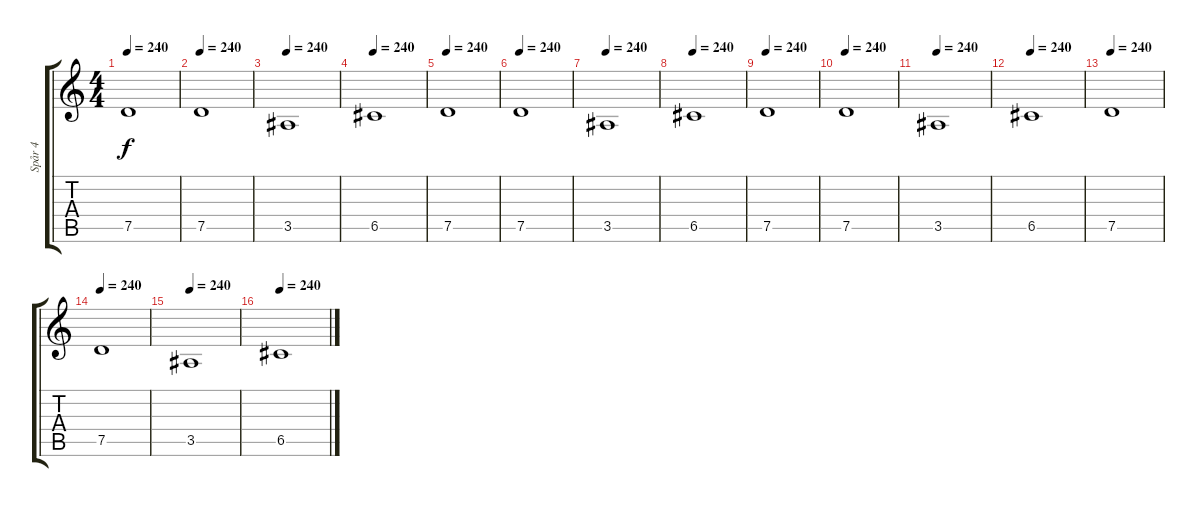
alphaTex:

\track ("Spår 4" "Spår 4") {instrument electricbassfinger}
\staff {score tabs}
\tuning (D4 A3 F3 C3 G2 D2) {hide}
\ts (4 4)
\tempo 240
\clef g2
\ks c
7.5.1{dy f} |
\tempo 240
7.5.1 |
\tempo 240
3.5.1 |
\tempo 240
6.5.1 |
\tempo 240
7.5.1 |
\tempo 240
7.5.1 |
\tempo 240
3.5.1 |
\tempo 240
6.5.1 |
\tempo 240
7.5.1 |
\tempo 240
7.5.1 |
\tempo 240
3.5.1 |
\tempo 240
6.5.1 |
\tempo 240
7.5.1 |
\tempo 240
7.5.1 |
\tempo 240
3.5.1 |
\tempo 240
6.5.1
